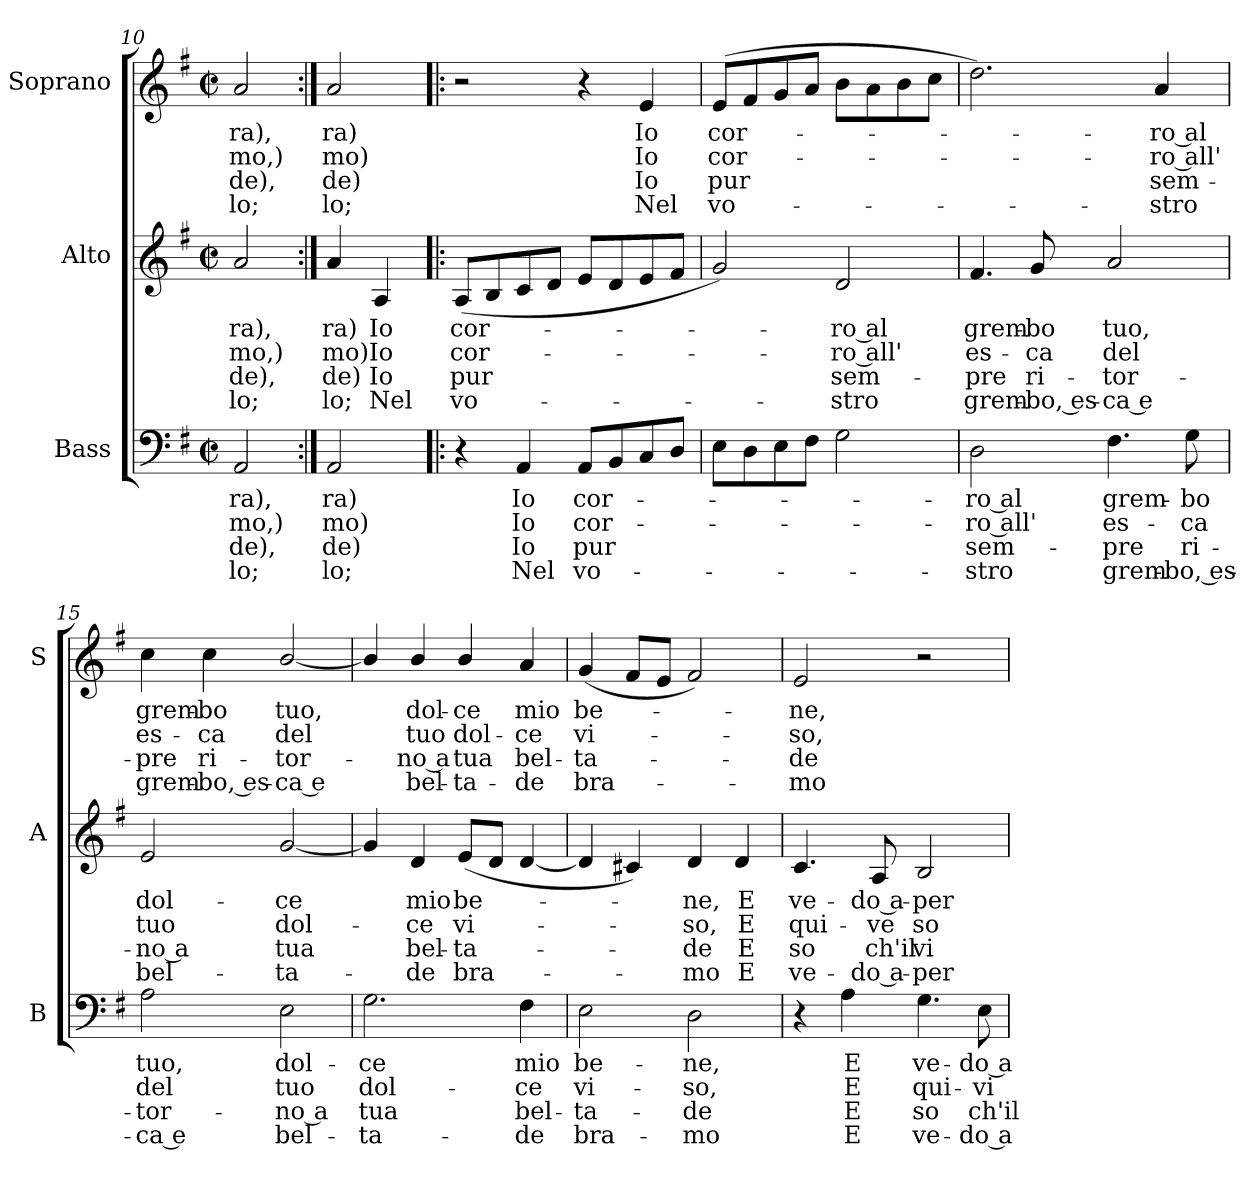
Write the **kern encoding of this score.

**kern	**text	**text	**text	**text	**kern	**text	**text	**text	**text	**kern	**text	**text	**text	**text
*part3	*part3	*part3	*part3	*part3	*part2	*part2	*part2	*part2	*part2	*part1	*part1	*part1	*part1	*part1
*staff3	*staff3	*staff3	*staff3	*staff3	*staff2	*staff2	*staff2	*staff2	*staff2	*staff1	*staff1	*staff1	*staff1	*staff1
*I"Bass	*	*	*	*	*I"Alto	*	*	*	*	*I"Soprano	*	*	*	*
*I'B	*	*	*	*	*I'A	*	*	*	*	*I'S	*	*	*	*
*clefF4	*	*	*	*	*clefG2	*	*	*	*	*clefG2	*	*	*	*
*k[f#]	*	*	*	*	*k[f#]	*	*	*	*	*k[f#]	*	*	*	*
*G:	*	*	*	*	*G:	*	*	*	*	*G:	*	*	*	*
*M2/2	*	*	*	*	*M2/2	*	*	*	*	*M2/2	*	*	*	*
*met(c|)	*	*	*	*	*met(c|)	*	*	*	*	*met(c|)	*	*	*	*
=10	=10	=10	=10	=10	=10	=10	=10	=10	=10	=10	=10	=10	=10	=10
!	!LO:LY:b	!LO:LY:b	!LO:LY:b	!LO:LY:b	!	!LO:LY:b	!LO:LY:b	!LO:LY:b	!LO:LY:b	!	!LO:LY:b	!LO:LY:b	!LO:LY:b	!LO:LY:b
2AA	-ra),	mo,)	de),	lo;	2a	ra),	mo,)	de),	lo;	2a	-ra),	mo,)	de),	lo;
!!LO:LB:g=z
=11:|!	=11:|!	=11:|!	=11:|!	=11:|!	=11:|!	=11:|!	=11:|!	=11:|!	=11:|!	=11:|!	=11:|!	=11:|!	=11:|!	=11:|!
!	!LO:LY:b	!LO:LY:b	!LO:LY:b	!LO:LY:b	!	!LO:LY:b	!LO:LY:b	!LO:LY:b	!LO:LY:b	!	!LO:LY:b	!LO:LY:b	!LO:LY:b	!LO:LY:b
2AA	ra)	mo)	de)	lo;	4a	ra)	mo)	de)	lo;	2a	ra)	mo)	de)	lo;
!	!	!	!	!	!	!LO:LY:b	!LO:LY:b	!LO:LY:b	!LO:LY:b	!	!	!	!	!
.	.	.	.	.	4A	Io	Io	Io	Nel	.	.	.	.	.
=12!|:	=12!|:	=12!|:	=12!|:	=12!|:	=12!|:	=12!|:	=12!|:	=12!|:	=12!|:	=12!|:	=12!|:	=12!|:	=12!|:	=12!|:
!	!	!	!	!	!	!LO:LY:b	!LO:LY:b	!LO:LY:b	!LO:LY:b	!	!	!	!	!
4r	.	.	.	.	(<8AL	cor-	cor-	-pur	vo-	2r	.	.	.	.
.	.	.	.	.	8B	.	.	.	.	.	.	.	.	.
!	!LO:LY:b	!LO:LY:b	!LO:LY:b	!LO:LY:b	!	!	!	!	!	!	!	!	!	!
4AA	Io	Io	Io	Nel	8c	.	.	.	.	.	.	.	.	.
.	.	.	.	.	8dJ	.	.	.	.	.	.	.	.	.
!	!LO:LY:b	!LO:LY:b	!LO:LY:b	!LO:LY:b	!	!	!	!	!	!	!	!	!	!
8AAL	cor-	cor-	-pur	vo-	8eL	.	.	.	.	4r	.	.	.	.
8BB	.	.	.	.	8d	.	.	.	.	.	.	.	.	.
!	!	!	!	!	!	!	!	!	!	!	!LO:LY:b	!LO:LY:b	!LO:LY:b	!LO:LY:b
8C	.	.	.	.	8e	.	.	.	.	4e	Io	Io	Io	Nel
8DJ	.	.	.	.	8f#J	.	.	.	.	.	.	.	.	.
=13	=13	=13	=13	=13	=13	=13	=13	=13	=13	=13	=13	=13	=13	=13
!	!	!	!	!	!	!	!	!	!	!	!LO:LY:b	!LO:LY:b	!LO:LY:b	!LO:LY:b
8EL	.	.	.	.	2g)	.	.	.	.	(<8eL	cor-	cor-	-pur	vo-
8D	.	.	.	.	.	.	.	.	.	8f#	.	.	.	.
8E	.	.	.	.	.	.	.	.	.	8g	.	.	.	.
8F#J	.	.	.	.	.	.	.	.	.	8aJ	.	.	.	.
!	!	!	!	!	!	!LO:LY:b	!LO:LY:b	!LO:LY:b	!LO:LY:b	!	!	!	!	!
2G	.	.	.	.	2d	ro al	ro all'	sem-	-stro	8bL	.	.	.	.
.	.	.	.	.	.	.	.	.	.	8a	.	.	.	.
.	.	.	.	.	.	.	.	.	.	8b	.	.	.	.
.	.	.	.	.	.	.	.	.	.	8ccJ	.	.	.	.
=14	=14	=14	=14	=14	=14	=14	=14	=14	=14	=14	=14	=14	=14	=14
!	!LO:LY:b	!LO:LY:b	!LO:LY:b	!LO:LY:b	!	!LO:LY:b	!LO:LY:b	!LO:LY:b	!LO:LY:b	!	!	!	!	!
2D	ro al	ro all'	sem-	-stro	4.f#	grem-	-es-	-pre	grem-	2.dd)	.	.	.	.
!	!	!	!	!	!	!LO:LY:b	!LO:LY:b	!LO:LY:b	!LO:LY:b	!	!	!	!	!
.	.	.	.	.	8g	-bo	ca	ri-	-bo, es-	.	.	.	.	.
!	!LO:LY:b	!LO:LY:b	!LO:LY:b	!LO:LY:b	!	!LO:LY:b	!LO:LY:b	!LO:LY:b	!LO:LY:b	!	!	!	!	!
4.F#	grem-	-es-	-pre	grem-	2a	-tuo,	del	tor-	-ca e	.	.	.	.	.
!	!	!	!	!	!	!	!	!	!	!	!LO:LY:b	!LO:LY:b	!LO:LY:b	!LO:LY:b
.	.	.	.	.	.	.	.	.	.	4a	ro al	ro all'	sem-	-stro
!	!LO:LY:b	!LO:LY:b	!LO:LY:b	!LO:LY:b	!	!	!	!	!	!	!	!	!	!
8G	-bo	ca	ri-	-bo, es-	.	.	.	.	.	.	.	.	.	.
=15	=15	=15	=15	=15	=15	=15	=15	=15	=15	=15	=15	=15	=15	=15
!	!LO:LY:b	!LO:LY:b	!LO:LY:b	!LO:LY:b	!	!LO:LY:b	!LO:LY:b	!LO:LY:b	!LO:LY:b	!	!LO:LY:b	!LO:LY:b	!LO:LY:b	!LO:LY:b
2A	-tuo,	del	tor-	-ca e	2e	dol-	-tuo	no a	bel-	4cc	grem-	-es-	-pre	grem-
!	!	!	!	!	!	!	!	!	!	!	!LO:LY:b	!LO:LY:b	!LO:LY:b	!LO:LY:b
.	.	.	.	.	.	.	.	.	.	4cc	-bo	ca	ri-	-bo, es-
!	!LO:LY:b	!LO:LY:b	!LO:LY:b	!LO:LY:b	!	!LO:LY:b	!LO:LY:b	!LO:LY:b	!LO:LY:b	!	!LO:LY:b	!LO:LY:b	!LO:LY:b	!LO:LY:b
2E	dol-	-tuo	no a	bel-	[2g	-ce	dol-	tua	ta-	[2b/	-tuo,	del	tor-	ca e
!!LO:LB:g=z
=16	=16	=16	=16	=16	=16	=16	=16	=16	=16	=16	=16	=16	=16	=16
!	!LO:LY:b	!LO:LY:b	!LO:LY:b	!LO:LY:b	!	!	!	!	!	!	!	!	!	!
2.G	-ce	dol-	-tua	ta-	4g]	.	.	.	.	4b/]	.	.	.	.
!	!	!	!	!	!	!LO:LY:b	!LO:LY:b	!LO:LY:b	!LO:LY:b	!	!LO:LY:b	!LO:LY:b	!LO:LY:b	!LO:LY:b
.	.	.	.	.	4d	mio	ce	bel-	-de	4b/	dol-	-tuo	no a	bel-
!	!	!	!	!	!	!LO:LY:b	!LO:LY:b	!LO:LY:b	!LO:LY:b	!	!LO:LY:b	!LO:LY:b	!LO:LY:b	!LO:LY:b
.	.	.	.	.	(<8eL	be-	vi-	-ta-	-bra-	4b/	-ce	dol-	-tua	ta-
.	.	.	.	.	8dJ	.	.	.	.	.	.	.	.	.
!	!LO:LY:b	!LO:LY:b	!LO:LY:b	!LO:LY:b	!	!	!	!	!	!	!LO:LY:b	!LO:LY:b	!LO:LY:b	!LO:LY:b
4F#	-mio	ce	bel-	-de	[4d	.	.	.	.	4a	-mio	ce	bel-	-de
=17	=17	=17	=17	=17	=17	=17	=17	=17	=17	=17	=17	=17	=17	=17
!	!LO:LY:b	!LO:LY:b	!LO:LY:b	!LO:LY:b	!	!	!	!	!	!	!LO:LY:b	!LO:LY:b	!LO:LY:b	!LO:LY:b
2E	be-	-vi-	-ta-	-bra-	4d]	.	.	.	.	(<4g	be-	vi-	ta-	bra-
.	.	.	.	.	4c#X)	.	.	.	.	8f#L	.	.	.	.
.	.	.	.	.	.	.	.	.	.	8eJ	.	.	.	.
!	!LO:LY:b	!LO:LY:b	!LO:LY:b	!LO:LY:b	!	!LO:LY:b	!LO:LY:b	!LO:LY:b	!LO:LY:b	!	!	!	!	!
2D	-ne,	so,	de	mo	4d	ne,	so,	de	mo	2f#)	.	.	.	.
!	!	!	!	!	!	!LO:LY:b	!LO:LY:b	!LO:LY:b	!LO:LY:b	!	!	!	!	!
.	.	.	.	.	4d	E	E	E	E	.	.	.	.	.
=18	=18	=18	=18	=18	=18	=18	=18	=18	=18	=18	=18	=18	=18	=18
!	!	!	!	!	!	!LO:LY:b	!LO:LY:b	!LO:LY:b	!LO:LY:b	!	!LO:LY:b	!LO:LY:b	!LO:LY:b	!LO:LY:b
4r	.	.	.	.	4.c	ve-	-qui-	-so	ve-	2e	ne,	so,	de	mo
!	!LO:LY:b	!LO:LY:b	!LO:LY:b	!LO:LY:b	!	!	!	!	!	!	!	!	!	!
4A	E	E	E	E	.	.	.	.	.	.	.	.	.	.
!	!	!	!	!	!	!LO:LY:b	!LO:LY:b	!LO:LY:b	!LO:LY:b	!	!	!	!	!
.	.	.	.	.	8A	-do a-	-ve	ch'il	do a-	.	.	.	.	.
!	!LO:LY:b	!LO:LY:b	!LO:LY:b	!LO:LY:b	!	!LO:LY:b	!LO:LY:b	!LO:LY:b	!LO:LY:b	!	!	!	!	!
4.G	ve-	-qui-	-so	ve-	2B	-per-	-so	vi-	-per-	2r	.	.	.	.
!	!LO:LY:b	!LO:LY:b	!LO:LY:b	!LO:LY:b	!	!	!	!	!	!	!	!	!	!
8E	-do a-	-vi	ch'il	do a-	.	.	.	.	.	.	.	.	.	.
=	=	=	=	=	=	=	=	=	=	=	=	=	=	=
*-	*-	*-	*-	*-	*-	*-	*-	*-	*-	*-	*-	*-	*-	*-
